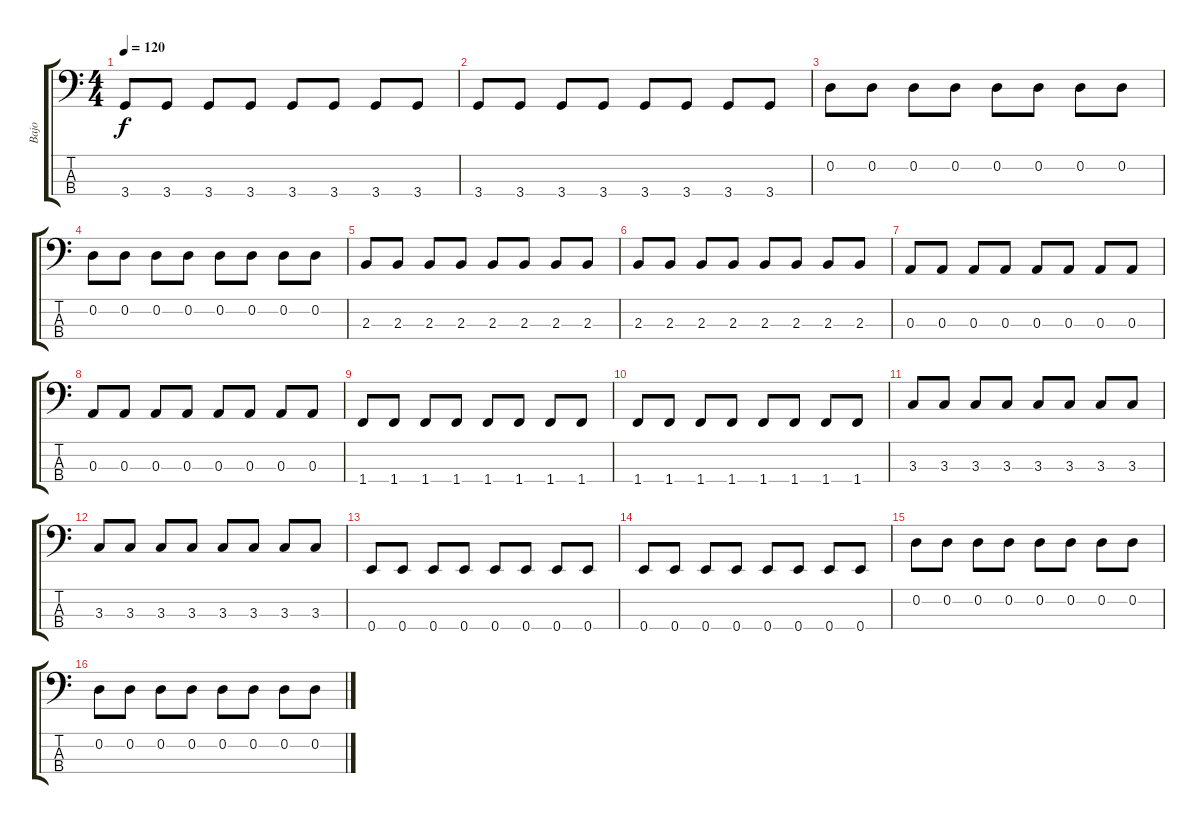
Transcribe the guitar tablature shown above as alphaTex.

\track ("Bajo" "Bajo") {instrument electricbassfinger}
\staff {score tabs}
\tuning (G2 D2 A1 E1) {hide}
\ts (4 4)
\tempo 120
\clef f4
\ks c
3.4.8{dy f} 3.4.8 3.4.8 3.4.8 3.4.8 3.4.8 3.4.8 3.4.8 |
3.4.8 3.4.8 3.4.8 3.4.8 3.4.8 3.4.8 3.4.8 3.4.8 |
0.2.8 0.2.8 0.2.8 0.2.8 0.2.8 0.2.8 0.2.8 0.2.8 |
0.2.8 0.2.8 0.2.8 0.2.8 0.2.8 0.2.8 0.2.8 0.2.8 |
2.3.8 2.3.8 2.3.8 2.3.8 2.3.8 2.3.8 2.3.8 2.3.8 |
2.3.8 2.3.8 2.3.8 2.3.8 2.3.8 2.3.8 2.3.8 2.3.8 |
0.3.8 0.3.8 0.3.8 0.3.8 0.3.8 0.3.8 0.3.8 0.3.8 |
0.3.8 0.3.8 0.3.8 0.3.8 0.3.8 0.3.8 0.3.8 0.3.8 |
1.4.8 1.4.8 1.4.8 1.4.8 1.4.8 1.4.8 1.4.8 1.4.8 |
1.4.8 1.4.8 1.4.8 1.4.8 1.4.8 1.4.8 1.4.8 1.4.8 |
3.3.8 3.3.8 3.3.8 3.3.8 3.3.8 3.3.8 3.3.8 3.3.8 |
3.3.8 3.3.8 3.3.8 3.3.8 3.3.8 3.3.8 3.3.8 3.3.8 |
0.4.8 0.4.8 0.4.8 0.4.8 0.4.8 0.4.8 0.4.8 0.4.8 |
0.4.8 0.4.8 0.4.8 0.4.8 0.4.8 0.4.8 0.4.8 0.4.8 |
0.2.8 0.2.8 0.2.8 0.2.8 0.2.8 0.2.8 0.2.8 0.2.8 |
0.2.8 0.2.8 0.2.8 0.2.8 0.2.8 0.2.8 0.2.8 0.2.8
